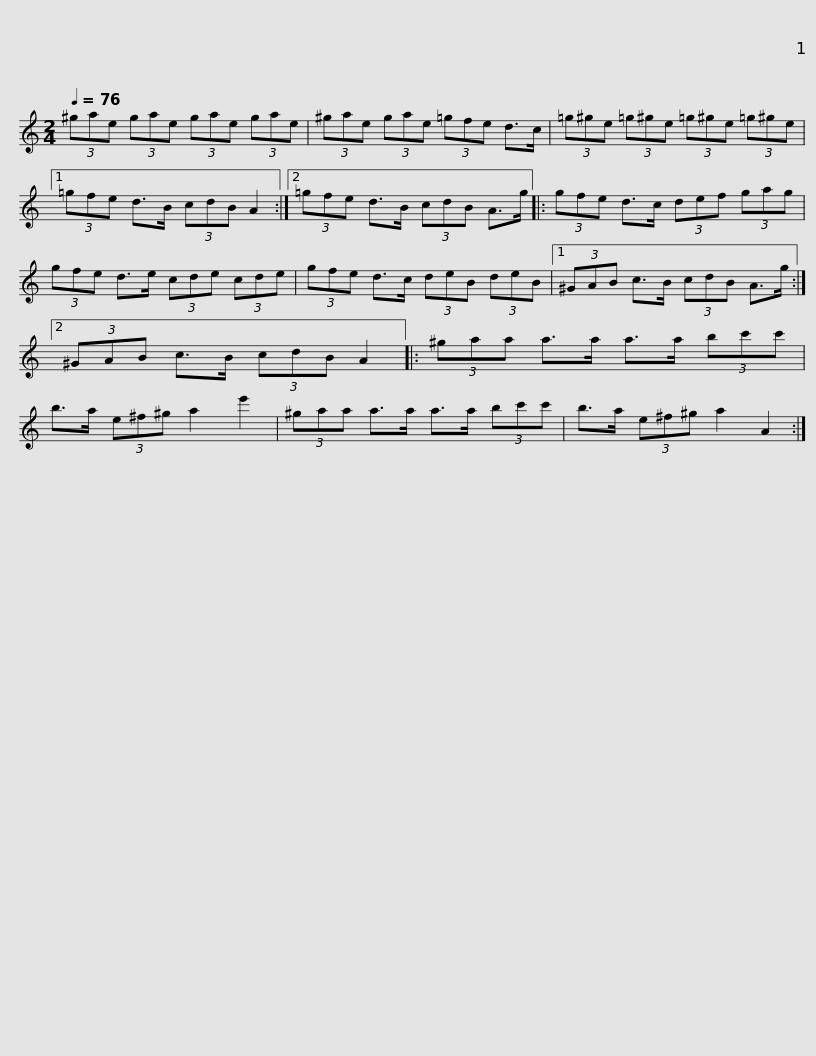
X:1
L:1/8
Q:1/4=76
M:2/4
I:linebreak $
K:C
V:1 treble
V:1
 (3^gae (3gae (3gae (3gae | (3^gae (3gae (3=gfe d>c | (3=g^ge (3=g^ge (3=g^ge (3=g^ge |1$ (3=gfe d>B (3cdB A2 :|2 (3=gfe d>B (3cdB A>g |: %5
 (3gfe d>c (3def (3gag | (3gfe d>e (3cde (3cde |$ (3gfe d>c (3deB (3deB |1 (3^GAB c>B (3cdB A>g :|2 (3^GAB c>B (3cdB A2 |: %10
 (3^gaa a>a a>a (3bc'c' |$ b>a (3e^f^g a2 e'2 | (3^gaa a>a a>a (3bc'c' | b>a (3e^f^g a2 A2 :| %14
